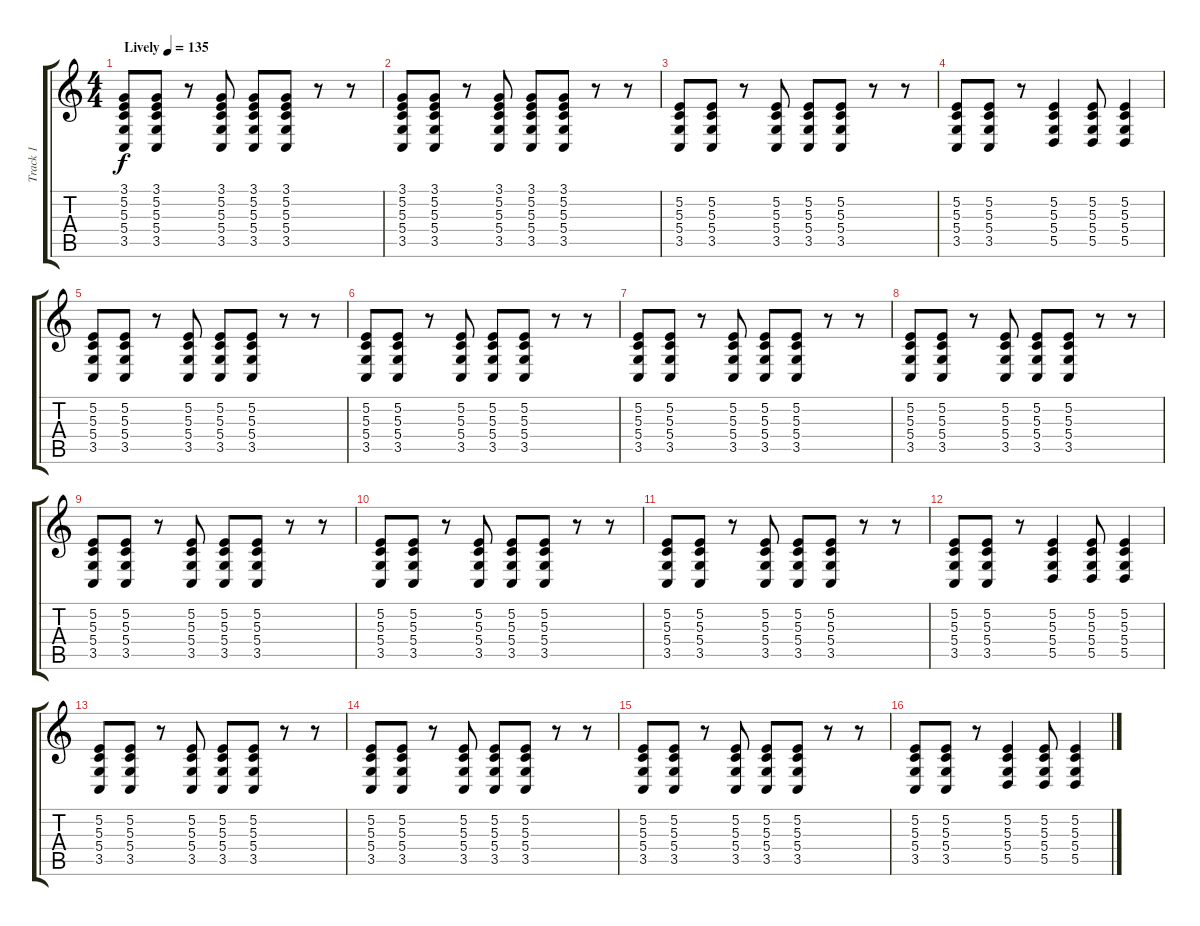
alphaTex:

\track ("Track 1" "Track 1") {instrument lead2sawtooth}
\staff {score tabs}
\tuning (E4 B3 G3 D3 A2 E2) {hide}
\ts (4 4)
\tempo (135 "Lively")
\clef g2
\ks c
(3.1 5.2 5.3 5.4 3.5).8{dy f instrument lead2sawtooth} (3.1 5.2 5.3 5.4 3.5).8 r.8 (3.1 5.2 5.3 5.4 3.5).8 (3.1 5.2 5.3 5.4 3.5).8 (3.1 5.2 5.3 5.4 3.5).8 r.8 r.8 |
(3.1 5.2 5.3 5.4 3.5).8 (3.1 5.2 5.3 5.4 3.5).8 r.8 (3.1 5.2 5.3 5.4 3.5).8 (3.1 5.2 5.3 5.4 3.5).8 (3.1 5.2 5.3 5.4 3.5).8 r.8 r.8 |
(5.2 5.3 5.4 3.5).8 (5.2 5.3 5.4 3.5).8 r.8 (5.2 5.3 5.4 3.5).8 (5.2 5.3 5.4 3.5).8 (5.2 5.3 5.4 3.5).8 r.8 r.8 |
(5.2 5.3 5.4 3.5).8 (5.2 5.3 5.4 3.5).8 r.8 (5.2 5.3 5.4 5.5).4 (5.2 5.3 5.4 5.5).8 (5.2 5.3 5.4 5.5).4 |
(5.2 5.3 5.4 3.5).8 (5.2 5.3 5.4 3.5).8 r.8 (5.2 5.3 5.4 3.5).8 (5.2 5.3 5.4 3.5).8 (5.2 5.3 5.4 3.5).8 r.8 r.8 |
(5.2 5.3 5.4 3.5).8 (5.2 5.3 5.4 3.5).8 r.8 (5.2 5.3 5.4 3.5).8 (5.2 5.3 5.4 3.5).8 (5.2 5.3 5.4 3.5).8 r.8 r.8 |
(5.2 5.3 5.4 3.5).8 (5.2 5.3 5.4 3.5).8 r.8 (5.2 5.3 5.4 3.5).8 (5.2 5.3 5.4 3.5).8 (5.2 5.3 5.4 3.5).8 r.8 r.8 |
(5.2 5.3 5.4 3.5).8 (5.2 5.3 5.4 3.5).8 r.8 (5.2 5.3 5.4 3.5).8 (5.2 5.3 5.4 3.5).8 (5.2 5.3 5.4 3.5).8 r.8 r.8 |
(5.2 5.3 5.4 3.5).8 (5.2 5.3 5.4 3.5).8 r.8 (5.2 5.3 5.4 3.5).8 (5.2 5.3 5.4 3.5).8 (5.2 5.3 5.4 3.5).8 r.8 r.8 |
(5.2 5.3 5.4 3.5).8 (5.2 5.3 5.4 3.5).8 r.8 (5.2 5.3 5.4 3.5).8 (5.2 5.3 5.4 3.5).8 (5.2 5.3 5.4 3.5).8 r.8 r.8 |
(5.2 5.3 5.4 3.5).8 (5.2 5.3 5.4 3.5).8 r.8 (5.2 5.3 5.4 3.5).8 (5.2 5.3 5.4 3.5).8 (5.2 5.3 5.4 3.5).8 r.8 r.8 |
(5.2 5.3 5.4 3.5).8 (5.2 5.3 5.4 3.5).8 r.8 (5.2 5.3 5.4 5.5).4 (5.2 5.3 5.4 5.5).8 (5.2 5.3 5.4 5.5).4 |
(5.2 5.3 5.4 3.5).8 (5.2 5.3 5.4 3.5).8 r.8 (5.2 5.3 5.4 3.5).8 (5.2 5.3 5.4 3.5).8 (5.2 5.3 5.4 3.5).8 r.8 r.8 |
(5.2 5.3 5.4 3.5).8 (5.2 5.3 5.4 3.5).8 r.8 (5.2 5.3 5.4 3.5).8 (5.2 5.3 5.4 3.5).8 (5.2 5.3 5.4 3.5).8 r.8 r.8 |
(5.2 5.3 5.4 3.5).8 (5.2 5.3 5.4 3.5).8 r.8 (5.2 5.3 5.4 3.5).8 (5.2 5.3 5.4 3.5).8 (5.2 5.3 5.4 3.5).8 r.8 r.8 |
(5.2 5.3 5.4 3.5).8 (5.2 5.3 5.4 3.5).8 r.8 (5.2 5.3 5.4 5.5).4 (5.2 5.3 5.4 5.5).8 (5.2 5.3 5.4 5.5).4
